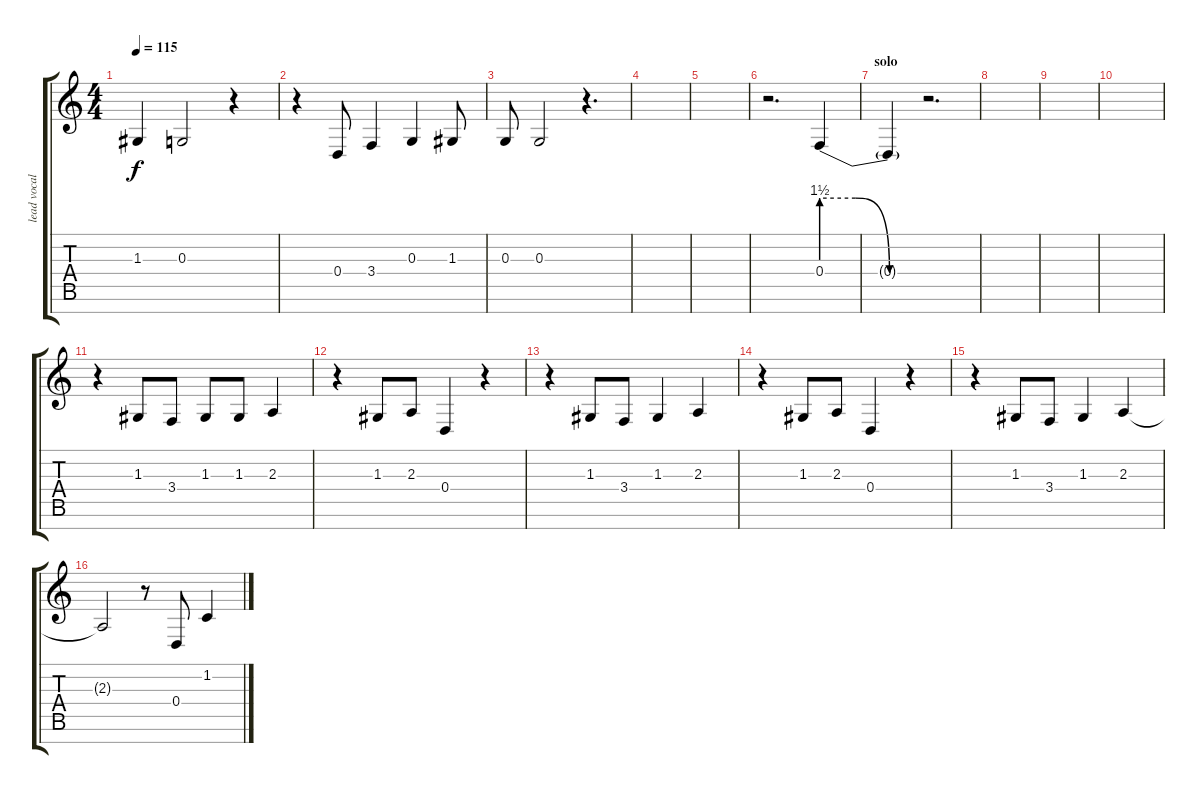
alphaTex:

\track ("lead vocals (Joshua Homme)" "lead vocal") {instrument piccolo}
\staff {score tabs}
\tuning (E4 B3 G3 D3 A2 E2 B1) {hide}
\ts (4 4)
\tempo 115
\clef g2
\ks c
1.3{t}.4{dy f} 0.3.2 r.4 |
r.4 0.4.8 3.4.4 0.3.4 1.3.8 |
0.3.8 0.3.2 r.4{d} |
|
|
r.2{d} 0.4{be (custom 0 6 20 6 40 0 60 0)}.4 |
\section ("" "solo")
0.4{t}.4 r.2{d} |
|
|
|
r.4 1.3.8 3.4.8 1.3.8 1.3.8 2.3.4 |
r.4 1.3.8 2.3.8 0.4.4 r.4 |
r.4 1.3.8 3.4.8 1.3.4 2.3.4 |
r.4 1.3.8 2.3.8 0.4.4 r.4 |
\section ("" "")
r.4 1.3.8 3.4.8 1.3.4 2.3.4 |
2.3{t}.2 r.8 0.4.8 1.2.4
